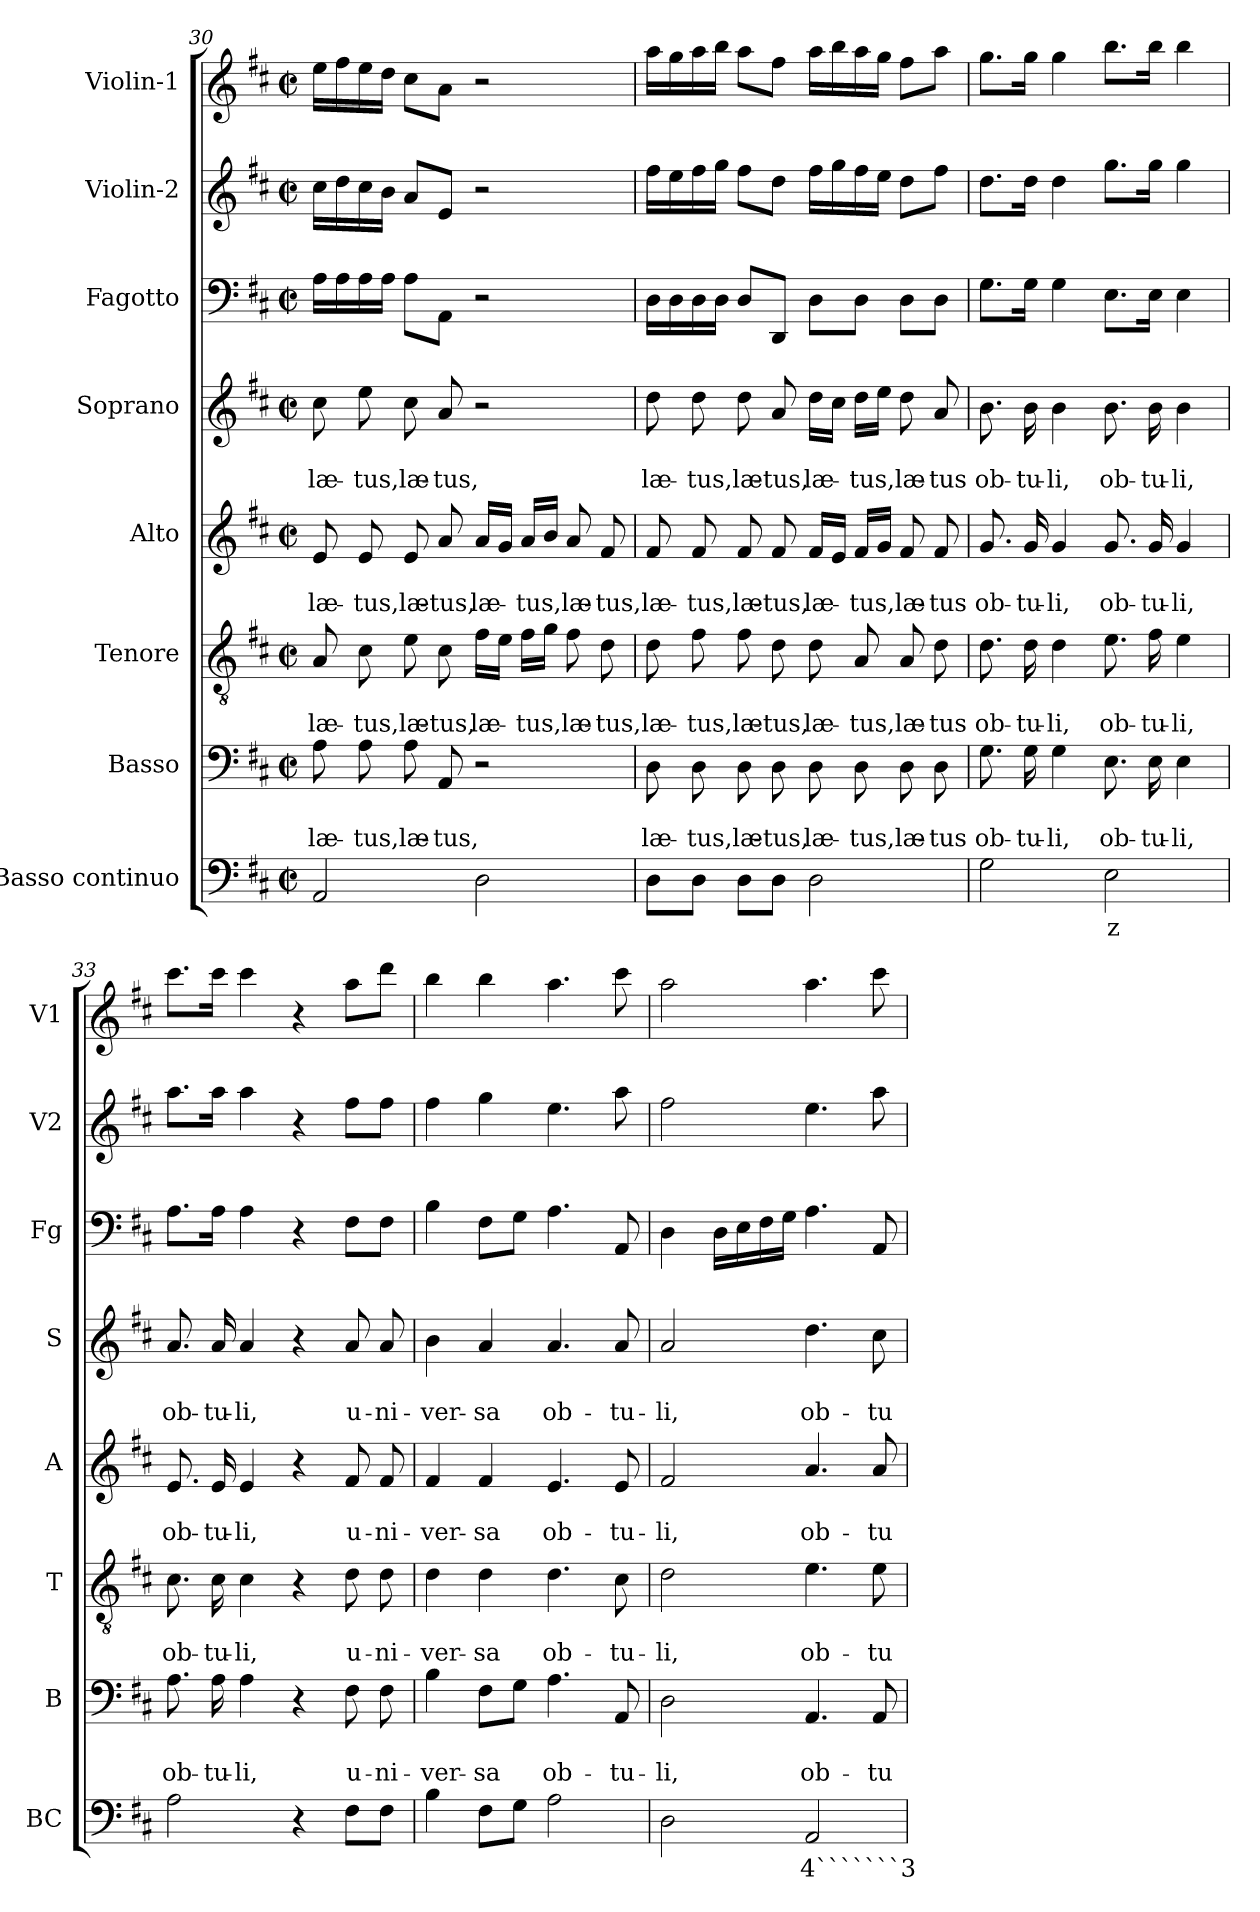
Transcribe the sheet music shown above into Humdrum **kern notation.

**kern	**text	**kern	**text	**text	**kern	**text	**text	**kern	**text	**text	**kern	**text	**text	**kern	**kern	**kern
*part8	*part8	*part7	*part7	*part7	*part6	*part6	*part6	*part5	*part5	*part5	*part4	*part4	*part4	*part3	*part2	*part1
*staff8	*staff8	*staff7	*staff7	*staff7	*staff6	*staff6	*staff6	*staff5	*staff5	*staff5	*staff4	*staff4	*staff4	*staff3	*staff2	*staff1
*I"Basso continuo	*	*I"Basso	*	*	*I"Tenore	*	*	*I"Alto	*	*	*I"Soprano	*	*	*I"Fagotto	*I"Violin-2	*I"Violin-1
*I'BC	*	*I'B	*	*	*I'T	*	*	*I'A	*	*	*I'S	*	*	*I'Fg	*I'V2	*I'V1
*clefF4	*	*clefF4	*	*	*clefGv2	*	*	*clefG2	*	*	*clefG2	*	*	*clefF4	*clefG2	*clefG2
*k[f#c#]	*	*k[f#c#]	*	*	*k[f#c#]	*	*	*k[f#c#]	*	*	*k[f#c#]	*	*	*k[f#c#]	*k[f#c#]	*k[f#c#]
*D:	*	*D:	*	*	*D:	*	*	*D:	*	*	*D:	*	*	*D:	*D:	*D:
*M2/2	*	*M2/2	*	*	*M2/2	*	*	*M2/2	*	*	*M2/2	*	*	*M2/2	*M2/2	*M2/2
*met(c|)	*	*met(c|)	*	*	*met(c|)	*	*	*met(c|)	*	*	*met(c|)	*	*	*met(c|)	*met(c|)	*met(c|)
=30	=30	=30	=30	=30	=30	=30	=30	=30	=30	=30	=30	=30	=30	=30	=30	=30
!	!	!	!	!LO:LY:b	!	!	!LO:LY:b	!	!	!LO:LY:b	!	!	!LO:LY:b	!	!	!
2AA/	.	8A\	.	læ-	8A/	.	læ-	8e/	.	læ-	8cc#\	.	læ-	16A\LL	16cc#\LL	16ee\LL
.	.	.	.	.	.	.	.	.	.	.	.	.	.	16A\	16dd\	16ff#\
!	!	!	!	!LO:LY:b	!	!	!LO:LY:b	!	!	!LO:LY:b	!	!	!LO:LY:b	!	!	!
.	.	8A\	.	-tus,	8c#\	.	-tus,	8e/	.	-tus,	8ee\	.	-tus,	16A\	16cc#\	16ee\
.	.	.	.	.	.	.	.	.	.	.	.	.	.	16A\JJ	16b\JJ	16dd\JJ
!	!	!	!	!LO:LY:b	!	!	!LO:LY:b	!	!	!LO:LY:b	!	!	!LO:LY:b	!	!	!
.	.	8A\	.	læ-	8e\	.	læ-	8e/	.	læ-	8cc#\	.	læ-	8A\L	8a/L	8cc#\L
!	!	!	!	!LO:LY:b	!	!	!LO:LY:b	!	!	!LO:LY:b	!	!	!LO:LY:b	!	!	!
.	.	8AA/	.	-tus,	8c#\	.	-tus,	8a/	.	-tus,	8a/	.	-tus,	8AA\J	8e/J	8a\J
!	!	!	!	!	!	!	!LO:LY:b	!	!	!LO:LY:b	!	!	!	!	!	!
2D\	.	2r	.	.	16f#\LL	.	læ-	16a/LL	.	læ-	2r	.	.	2r	2r	2r
.	.	.	.	.	16e\JJ	.	.	16g/JJ	.	.	.	.	.	.	.	.
!	!	!	!	!	!	!	!LO:LY:b	!	!	!LO:LY:b	!	!	!	!	!	!
.	.	.	.	.	16f#\LL	.	-tus,	16a/LL	.	-tus,	.	.	.	.	.	.
.	.	.	.	.	16g\JJ	.	.	16b/JJ	.	.	.	.	.	.	.	.
!	!	!	!	!	!	!	!LO:LY:b	!	!	!LO:LY:b	!	!	!	!	!	!
.	.	.	.	.	8f#\	.	læ-	8a/	.	læ-	.	.	.	.	.	.
!	!	!	!	!	!	!	!LO:LY:b	!	!	!LO:LY:b	!	!	!	!	!	!
.	.	.	.	.	8d\	.	-tus,	8f#/	.	-tus,	.	.	.	.	.	.
=31	=31	=31	=31	=31	=31	=31	=31	=31	=31	=31	=31	=31	=31	=31	=31	=31
!	!	!	!	!LO:LY:b	!	!	!LO:LY:b	!	!	!LO:LY:b	!	!	!LO:LY:b	!	!	!
8D\L	.	8D\	.	læ-	8d\	.	læ-	8f#/	.	læ-	8dd\	.	læ-	16D\LL	16ff#\LL	16aa\LL
.	.	.	.	.	.	.	.	.	.	.	.	.	.	16D\	16ee\	16gg\
!	!	!	!	!LO:LY:b	!	!	!LO:LY:b	!	!	!LO:LY:b	!	!	!LO:LY:b	!	!	!
8D\J	.	8D\	.	-tus,	8f#\	.	-tus,	8f#/	.	-tus,	8dd\	.	-tus,	16D\	16ff#\	16aa\
.	.	.	.	.	.	.	.	.	.	.	.	.	.	16D\JJ	16gg\JJ	16bb\JJ
!	!	!	!	!LO:LY:b	!	!	!LO:LY:b	!	!	!LO:LY:b	!	!	!LO:LY:b	!	!	!
8D\L	.	8D\	.	læ-	8f#\	.	læ-	8f#/	.	læ-	8dd\	.	læ-	8D/L	8ff#\L	8aa\L
!	!	!	!	!LO:LY:b	!	!	!LO:LY:b	!	!	!LO:LY:b	!	!	!LO:LY:b	!	!	!
8D\J	.	8D\	.	-tus,	8d\	.	-tus,	8f#/	.	-tus,	8a/	.	-tus,	8DD/J	8dd\J	8ff#\J
!	!	!	!	!LO:LY:b	!	!	!LO:LY:b	!	!	!LO:LY:b	!	!	!LO:LY:b	!	!	!
2D\	.	8D\	.	læ-	8d\	.	læ-	16f#/LL	.	læ-	16dd\LL	.	læ-	8D\L	16ff#\LL	16aa\LL
.	.	.	.	.	.	.	.	16e/JJ	.	.	16cc#\JJ	.	.	.	16gg\	16bb\
!	!	!	!	!LO:LY:b	!	!	!LO:LY:b	!	!	!LO:LY:b	!	!	!LO:LY:b	!	!	!
.	.	8D\	.	-tus,	8A/	.	-tus,	16f#/LL	.	-tus,	16dd\LL	.	-tus,	8D\J	16ff#\	16aa\
.	.	.	.	.	.	.	.	16g/JJ	.	.	16ee\JJ	.	.	.	16ee\JJ	16gg\JJ
!	!	!	!	!LO:LY:b	!	!	!LO:LY:b	!	!	!LO:LY:b	!	!	!LO:LY:b	!	!	!
.	.	8D\	.	læ-	8A/	.	læ-	8f#/	.	læ-	8dd\	.	læ-	8D\L	8dd\L	8ff#\L
!	!	!	!	!LO:LY:b	!	!	!LO:LY:b	!	!	!LO:LY:b	!	!	!LO:LY:b	!	!	!
.	.	8D\	.	-tus	8d\	.	-tus	8f#/	.	-tus	8a/	.	-tus	8D\J	8ff#\J	8aa\J
!!LO:PB:g=z
=32	=32	=32	=32	=32	=32	=32	=32	=32	=32	=32	=32	=32	=32	=32	=32	=32
!	!	!	!	!LO:LY:b	!	!	!LO:LY:b	!	!	!LO:LY:b	!	!	!LO:LY:b	!	!	!
2G\	.	8.G\	.	ob-	8.d\	.	ob-	8.g/	.	ob-	8.b\	.	ob-	8.G\L	8.dd\L	8.gg\L
!	!	!	!	!LO:LY:b	!	!	!LO:LY:b	!	!	!LO:LY:b	!	!	!LO:LY:b	!	!	!
.	.	16G\	.	-tu-	16d\	.	-tu-	16g/	.	-tu-	16b\	.	-tu-	16G\Jk	16dd\Jk	16gg\Jk
!	!	!	!	!LO:LY:b	!	!	!LO:LY:b	!	!	!LO:LY:b	!	!	!LO:LY:b	!	!	!
.	.	4G\	.	-li,	4d\	.	-li,	4g/	.	-li,	4b\	.	-li,	4G\	4dd\	4gg\
!	!LO:LY:b	!	!	!LO:LY:b	!	!	!LO:LY:b	!	!	!LO:LY:b	!	!	!LO:LY:b	!	!	!
2E\	z	8.E\	.	ob-	8.e\	.	ob-	8.g/	.	ob-	8.b\	.	ob-	8.E\L	8.gg\L	8.bb\L
!	!	!	!	!LO:LY:b	!	!	!LO:LY:b	!	!	!LO:LY:b	!	!	!LO:LY:b	!	!	!
.	.	16E\	.	-tu-	16f#\	.	-tu-	16g/	.	-tu-	16b\	.	-tu-	16E\Jk	16gg\Jk	16bb\Jk
!	!	!	!	!LO:LY:b	!	!	!LO:LY:b	!	!	!LO:LY:b	!	!	!LO:LY:b	!	!	!
.	.	4E\	.	-li,	4e\	.	-li,	4g/	.	-li,	4b\	.	-li,	4E\	4gg\	4bb\
=33	=33	=33	=33	=33	=33	=33	=33	=33	=33	=33	=33	=33	=33	=33	=33	=33
!	!	!	!	!LO:LY:b	!	!	!LO:LY:b	!	!	!LO:LY:b	!	!	!LO:LY:b	!	!	!
2A\	.	8.A\	.	ob-	8.c#\	.	ob-	8.e/	.	ob-	8.a/	.	ob-	8.A\L	8.aa\L	8.ccc#\L
!	!	!	!	!LO:LY:b	!	!	!LO:LY:b	!	!	!LO:LY:b	!	!	!LO:LY:b	!	!	!
.	.	16A\	.	-tu-	16c#\	.	-tu-	16e/	.	-tu-	16a/	.	-tu-	16A\Jk	16aa\Jk	16ccc#\Jk
!	!	!	!	!LO:LY:b	!	!	!LO:LY:b	!	!	!LO:LY:b	!	!	!LO:LY:b	!	!	!
.	.	4A\	.	-li,	4c#\	.	-li,	4e/	.	-li,	4a/	.	-li,	4A\	4aa\	4ccc#\
4r	.	4r	.	.	4r	.	.	4r	.	.	4r	.	.	4r	4r	4r
!	!	!	!	!LO:LY:b	!	!	!LO:LY:b	!	!	!LO:LY:b	!	!	!LO:LY:b	!	!	!
8F#\L	.	8F#\	.	u-	8d\	.	u-	8f#/	.	u-	8a/	.	u-	8F#\L	8ff#\L	8aa\L
!	!	!	!	!LO:LY:b	!	!	!LO:LY:b	!	!	!LO:LY:b	!	!	!LO:LY:b	!	!	!
8F#\J	.	8F#\	.	-ni-	8d\	.	-ni-	8f#/	.	-ni-	8a/	.	-ni-	8F#\J	8ff#\J	8ddd\J
=34	=34	=34	=34	=34	=34	=34	=34	=34	=34	=34	=34	=34	=34	=34	=34	=34
!	!	!	!	!LO:LY:b	!	!	!LO:LY:b	!	!	!LO:LY:b	!	!	!LO:LY:b	!	!	!
4B\	.	4B\	.	-ver-	4d\	.	-ver-	4f#/	.	-ver-	4b\	.	-ver-	4B\	4ff#\	4bb\
!	!	!	!	!LO:LY:b	!	!	!LO:LY:b	!	!	!LO:LY:b	!	!	!LO:LY:b	!	!	!
8F#\L	.	8F#\L	.	-sa	4d\	.	-sa	4f#/	.	-sa	4a/	.	-sa	8F#\L	4gg\	4bb\
8G\J	.	8G\J	.	.	.	.	.	.	.	.	.	.	.	8G\J	.	.
!	!	!	!	!LO:LY:b	!	!	!LO:LY:b	!	!	!LO:LY:b	!	!	!LO:LY:b	!	!	!
2A\	.	4.A\	.	ob-	4.d\	.	ob-	4.e/	.	ob-	4.a/	.	ob-	4.A\	4.ee\	4.aa\
!	!	!	!	!LO:LY:b	!	!	!LO:LY:b	!	!	!LO:LY:b	!	!	!LO:LY:b	!	!	!
.	.	8AA/	.	-tu-	8c#\	.	-tu-	8e/	.	-tu-	8a/	.	-tu-	8AA/	8aa\	8ccc#\
=35	=35	=35	=35	=35	=35	=35	=35	=35	=35	=35	=35	=35	=35	=35	=35	=35
!	!	!	!	!LO:LY:b	!	!	!LO:LY:b	!	!	!LO:LY:b	!	!	!LO:LY:b	!	!	!
2D\	.	2D\	.	-li,	2d\	.	-li,	2f#/	.	-li,	2a/	.	-li,	4D\	2ff#\	2aa\
.	.	.	.	.	.	.	.	.	.	.	.	.	.	16D\LL	.	.
.	.	.	.	.	.	.	.	.	.	.	.	.	.	16E\	.	.
.	.	.	.	.	.	.	.	.	.	.	.	.	.	16F#\	.	.
.	.	.	.	.	.	.	.	.	.	.	.	.	.	16G\JJ	.	.
!	!LO:LY:b	!	!	!LO:LY:b	!	!	!LO:LY:b	!	!	!LO:LY:b	!	!	!LO:LY:b	!	!	!
2AA/	4```````3	4.AA/	.	ob-	4.e\	.	ob-	4.a/	.	ob-	4.dd\	.	ob-	4.A\	4.ee\	4.aa\
!	!	!	!	!LO:LY:b	!	!	!LO:LY:b	!	!	!LO:LY:b	!	!	!LO:LY:b	!	!	!
.	.	8AA/	.	-tu-	8e\	.	-tu-	8a/	.	-tu-	8cc#\	.	-tu-	8AA/	8aa\	8ccc#\
=	=	=	=	=	=	=	=	=	=	=	=	=	=	=	=	=
*-	*-	*-	*-	*-	*-	*-	*-	*-	*-	*-	*-	*-	*-	*-	*-	*-
